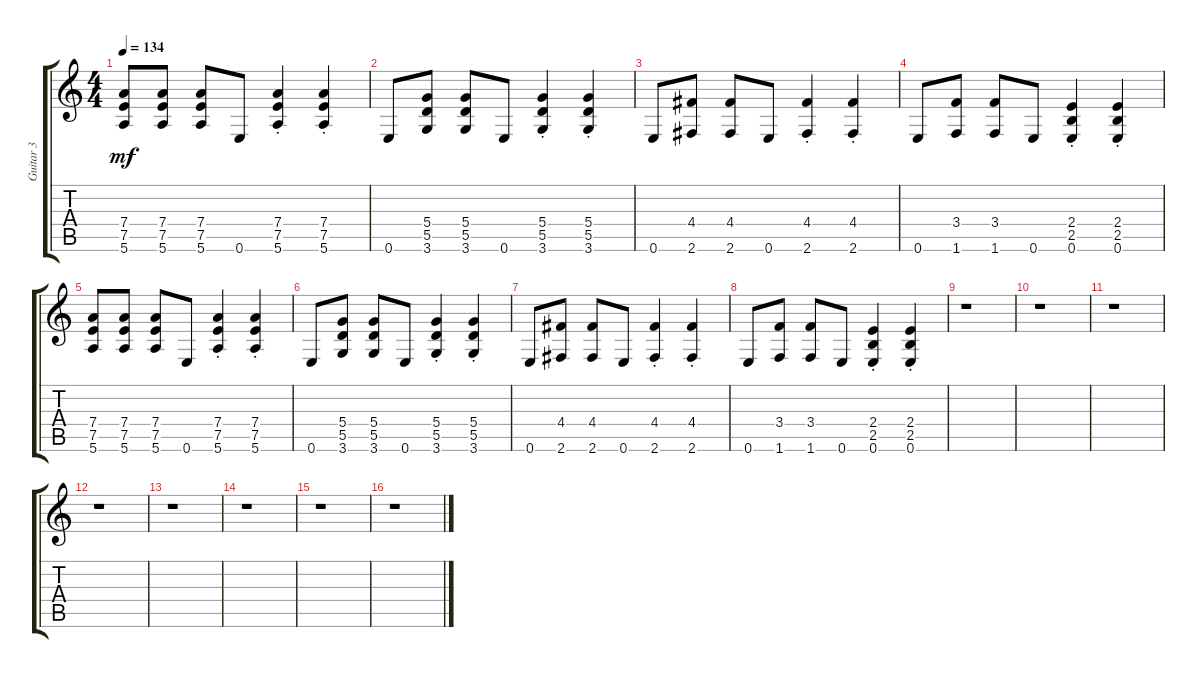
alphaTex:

\track ("Guitar 3" "Guitar 3") {instrument electricguitarclean}
\staff {score tabs}
\tuning (E4 B3 G3 D3 A2 E2) {hide}
\ts (4 4)
\tempo 134
\clef g2
\ks c
(7.4 7.5 5.6).8{dy mf} (7.4 7.5 5.6).8 (7.4 7.5 5.6).8 0.6.8 (7.4{st} 7.5{st} 5.6{st}).4 (7.4{st} 7.5{st} 5.6{st}).4 |
0.6.8 (5.4 5.5 3.6).8 (5.4 5.5 3.6).8 0.6.8 (5.4{st} 5.5{st} 3.6{st}).4 (5.4{st} 5.5{st} 3.6{st}).4 |
0.6.8 (4.4 2.6).8 (4.4 2.6).8 0.6.8 (4.4{st} 2.6{st}).4 (4.4{st} 2.6{st}).4 |
0.6.8 (3.4 1.6).8 (3.4 1.6).8 0.6.8 (2.4{st} 2.5{st} 0.6{st}).4 (2.4{st} 2.5{st} 0.6{st}).4 |
(7.4 7.5 5.6).8 (7.4 7.5 5.6).8 (7.4 7.5 5.6).8 0.6.8 (7.4{st} 7.5{st} 5.6{st}).4 (7.4{st} 7.5{st} 5.6{st}).4 |
0.6.8 (5.4 5.5 3.6).8 (5.4 5.5 3.6).8 0.6.8 (5.4{st} 5.5{st} 3.6{st}).4 (5.4{st} 5.5{st} 3.6{st}).4 |
0.6.8 (4.4 2.6).8 (4.4 2.6).8 0.6.8 (4.4{st} 2.6{st}).4 (4.4{st} 2.6{st}).4 |
0.6.8 (3.4 1.6).8 (3.4 1.6).8 0.6.8 (2.4{st} 2.5{st} 0.6{st}).4 (2.4{st} 2.5{st} 0.6{st}).4 |
r.1 |
r.1 |
r.1 |
r.1 |
r.1 |
r.1 |
r.1 |
r.1
